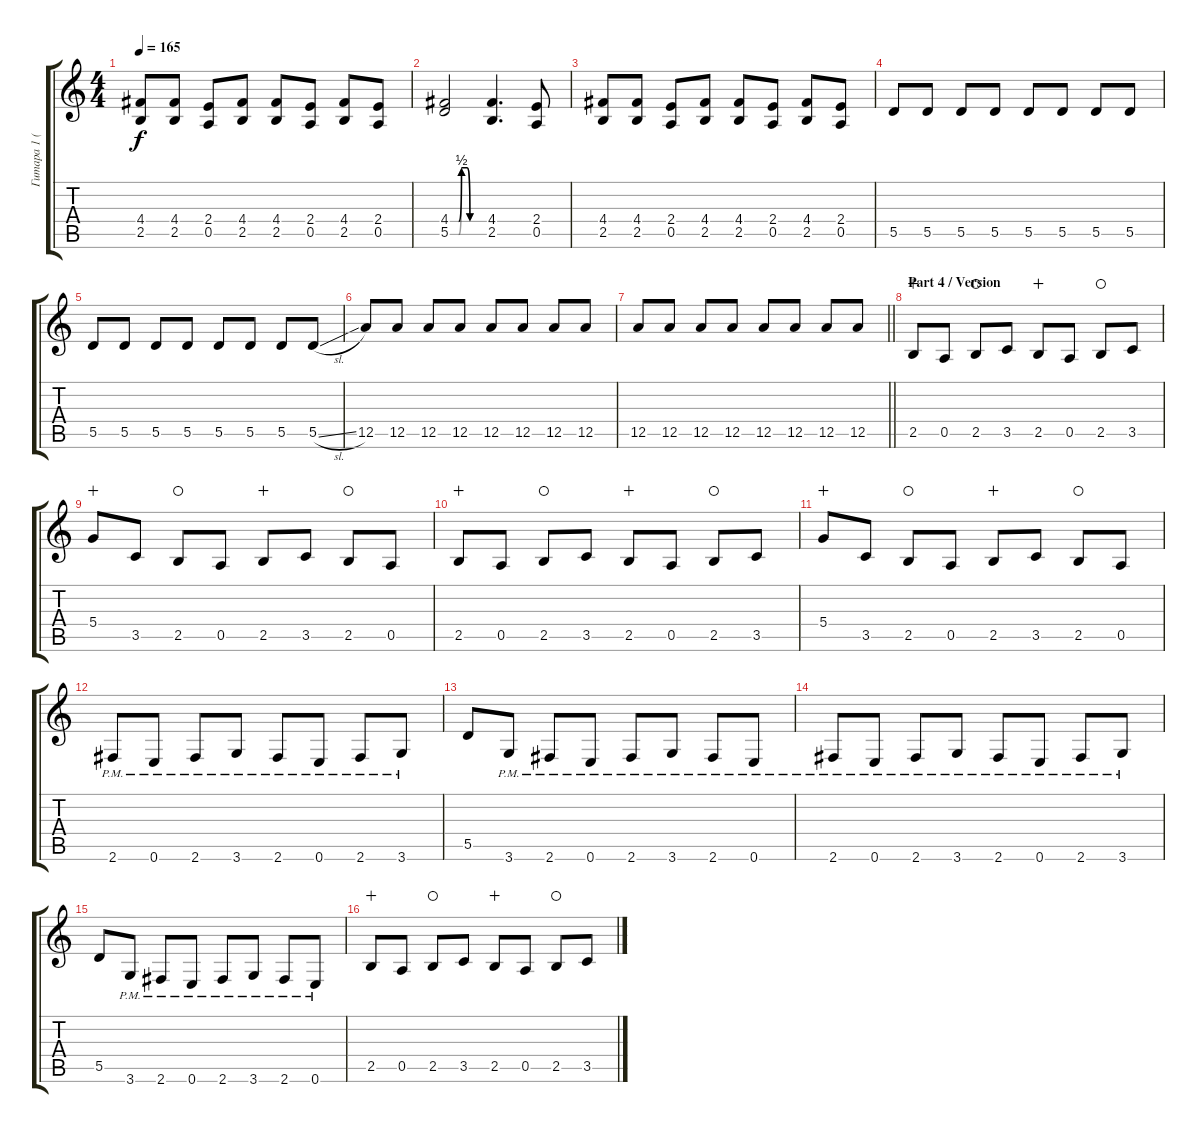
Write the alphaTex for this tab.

\track ("Гитара 1 (вариант)" "Гитара 1 (") {instrument distortionguitar}
\staff {score tabs}
\tuning (E4 B3 G3 D3 A2 E2) {hide}
\ts (4 4)
\tempo 165
\clef g2
\ks c
(4.4 2.5).8{dy f} (4.4 2.5).8 (2.4 0.5).8 (4.4 2.5).8 (4.4 2.5).8 (2.4 0.5).8 (4.4 2.5).8 (2.4 0.5).8 |
(4.4{be (custom 0 0 15 0 20 2 30 2 35 0 60 0)} 5.5{be (custom 0 0 15 0 20 2 30 2 35 0 60 0)}).2 (4.4 2.5).4{d} (2.4 0.5).8 |
(4.4 2.5).8 (4.4 2.5).8 (2.4 0.5).8 (4.4 2.5).8 (4.4 2.5).8 (2.4 0.5).8 (4.4 2.5).8 (2.4 0.5).8 |
5.5.8 5.5.8 5.5.8 5.5.8 5.5.8 5.5.8 5.5.8 5.5.8 |
5.5.8 5.5.8 5.5.8 5.5.8 5.5.8 5.5.8 5.5.8 5.5{sl}.8 |
12.5.8 12.5.8 12.5.8 12.5.8 12.5.8 12.5.8 12.5.8 12.5.8 |
\barLineRight lightlight
12.5.8 12.5.8 12.5.8 12.5.8 12.5.8 12.5.8 12.5.8 12.5.8 |
\section ("" "Part 4 / Version")
2.5.8{volume 6 instrument distortionguitar wahc} 0.5.8 2.5.8{waho} 3.5.8 2.5.8{wahc} 0.5.8 2.5.8{waho} 3.5.8 |
5.4.8{volume 6 wahc} 3.5.8 2.5.8{waho} 0.5.8 2.5.8{wahc} 3.5.8 2.5.8{waho} 0.5.8 |
2.5.8{volume 9 instrument distortionguitar wahc} 0.5.8 2.5.8{waho} 3.5.8 2.5.8{wahc} 0.5.8 2.5.8{waho} 3.5.8 |
5.4.8{wahc} 3.5.8 2.5.8{waho} 0.5.8 2.5.8{wahc} 3.5.8 2.5.8{waho} 0.5.8 |
2.6{pm}.8 0.6{pm}.8 2.6{pm}.8 3.6{pm}.8 2.6{pm}.8 0.6{pm}.8 2.6{pm}.8 3.6{pm}.8 |
5.5.8 3.6{pm}.8 2.6{pm}.8 0.6{pm}.8 2.6{pm}.8 3.6{pm}.8 2.6{pm}.8 0.6{pm}.8 |
2.6{pm}.8 0.6{pm}.8 2.6{pm}.8 3.6{pm}.8 2.6{pm}.8 0.6{pm}.8 2.6{pm}.8 3.6{pm}.8 |
5.5.8 3.6{pm}.8 2.6{pm}.8 0.6{pm}.8 2.6{pm}.8 3.6{pm}.8 2.6{pm}.8 0.6{pm}.8 |
2.5.8{volume 11 instrument distortionguitar wahc} 0.5.8 2.5.8{waho} 3.5.8 2.5.8{wahc} 0.5.8 2.5.8{waho} 3.5.8
